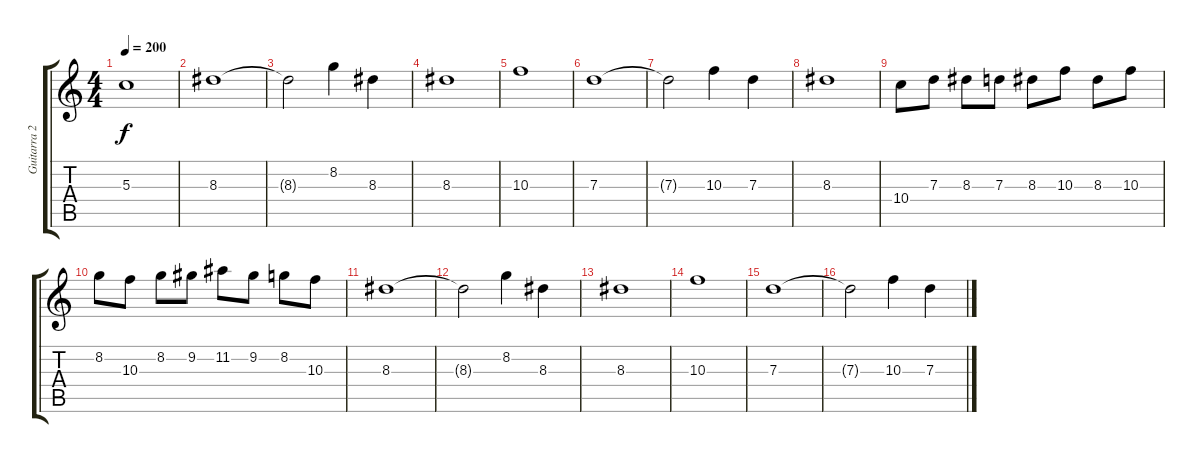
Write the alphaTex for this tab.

\track ("Guitarra 2" "Guitarra 2") {instrument overdrivenguitar}
\staff {score tabs}
\tuning (E4 B3 G3 D3 A2 E2) {hide}
\ts (4 4)
\tempo 200
\clef g2
\ks c
5.3{t}.1{dy f} |
8.3.1 |
8.3{t}.2 8.2.4 8.3.4 |
8.3.1 |
10.3.1 |
7.3.1 |
7.3{t}.2 10.3.4 7.3.4 |
8.3.1 |
10.4.8 7.3.8 8.3.8 7.3.8 8.3.8 10.3.8 8.3.8 10.3.8 |
8.2.8 10.3.8 8.2.8 9.2.8 11.2.8 9.2.8 8.2.8 10.3.8 |
8.3.1 |
8.3{t}.2 8.2.4 8.3.4 |
8.3.1 |
10.3.1 |
7.3.1 |
7.3{t}.2 10.3.4 7.3.4
